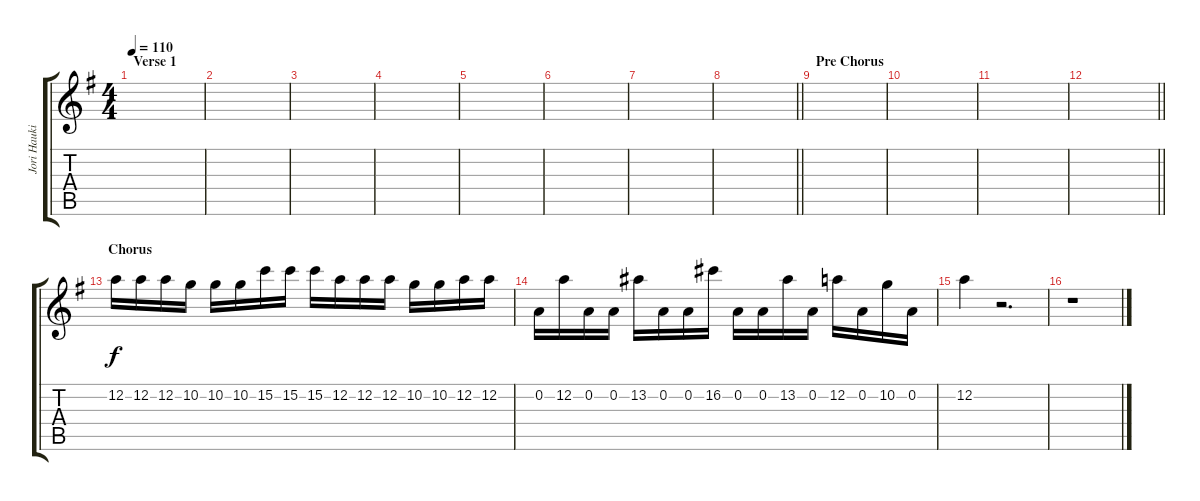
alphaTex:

\track ("Jori Haukio (lead guitar)" "Jori Hauki") {instrument distortionguitar}
\staff {score tabs}
\tuning (D4 A3 F3 C3 G2 D2) {hide}
\ts (4 4)
\section ("" "Verse 1")
\tempo 110
\clef g2
\ks eminor
|
|
|
|
|
|
|
\barLineRight lightlight
|
\section ("" "Pre Chorus")
|
|
|
\barLineRight lightlight
|
\section ("" "Chorus")
12.2.16 12.2.16 12.2.16 10.2.16 10.2.16 10.2.16 15.2.16 15.2.16 15.2.16 12.2.16 12.2.16 12.2.16 10.2.16 10.2.16 12.2.16 12.2.16 |
0.2.16 12.2.16 0.2.16 0.2.16 13.2.16 0.2.16 0.2.16 16.2.16 0.2.16 0.2.16 13.2.16 0.2.16 12.2.16 0.2.16 10.2.16 0.2.16 |
12.2.4 r.2{d} |
r.1
